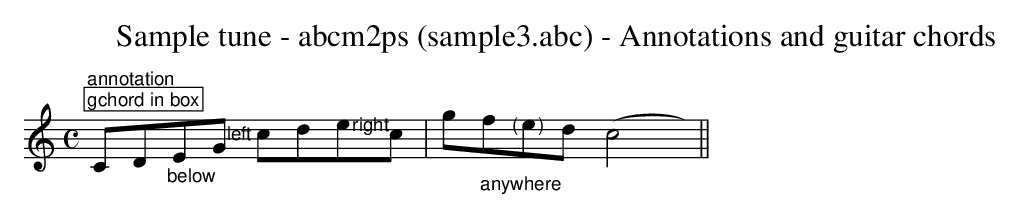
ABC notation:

X:1
T:Sample tune - abcm2ps (sample3.abc) - Annotations and guitar chords
L:1/8
M:C
K:C
"^annotation""gchord in box"CD"_below"EG "<left"cd">right"ec|\
"@20,-50anywhere"gf"<("">)"ed (c4y)||
